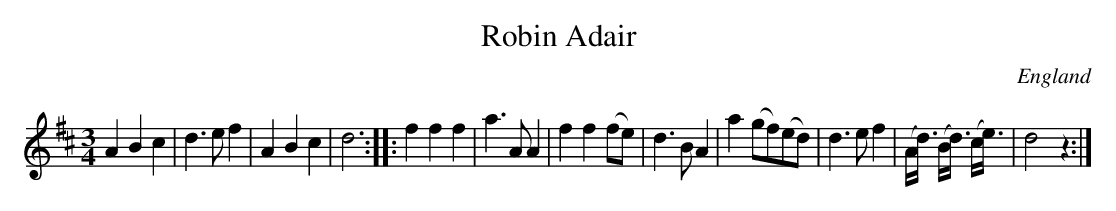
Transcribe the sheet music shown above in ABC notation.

X:1
T:Robin Adair
L:1/8
M:3/4
O:England
K:D major
A2 B2 c2 | d3e f2 | A2 B2 c2 | d6 :: \
f2  f2  f2  | a3A A2 | f2     f2   (fe)  | d3B A2 | \
a2 (gf)(ed) | d3e f2 | (A<d) (B<d) (c<e) | d4 z2 :|
